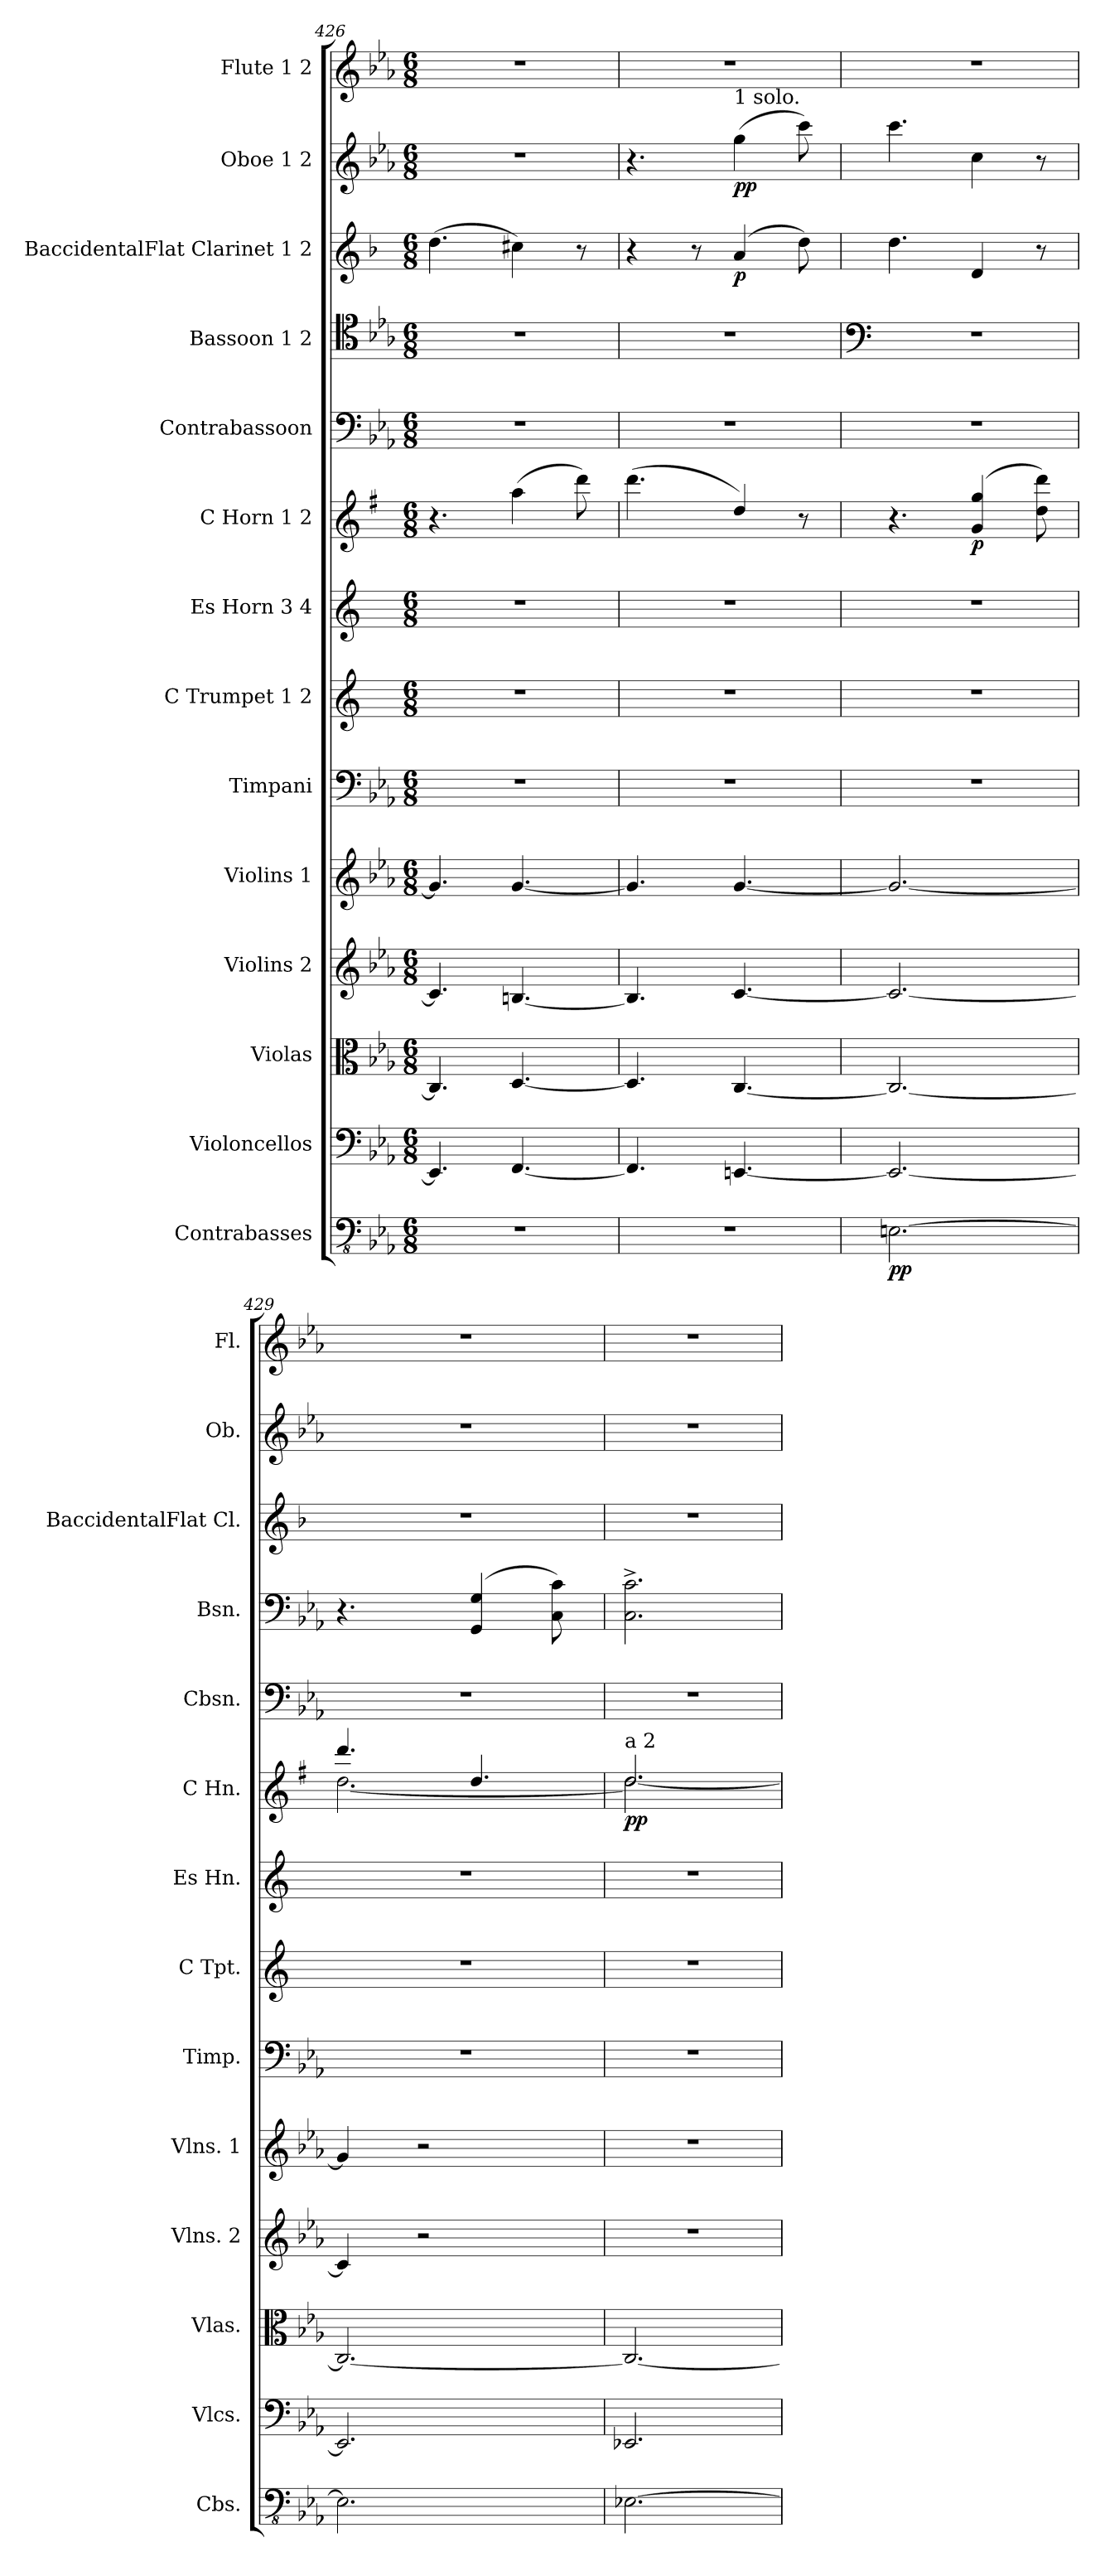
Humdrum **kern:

**kern	**dynam	**kern	**kern	**kern	**kern	**kern	**kern	**kern	**kern	**dynam	**kern	**kern	**kern	**dynam	**kern	**dynam	**kern
*part14	*part14	*part13	*part12	*part11	*part10	*part9	*part8	*part7	*part6	*part6	*part5	*part4	*part3	*part3	*part2	*part2	*part1
*staff14	*staff14	*staff13	*staff12	*staff11	*staff10	*staff9	*staff8	*staff7	*staff6	*staff6	*staff5	*staff4	*staff3	*staff3	*staff2	*staff2	*staff1
*I"Contrabasses	*	*I"Violoncellos	*I"Violas	*I"Violins 2	*I"Violins 1	*I"Timpani	*I"C Trumpet 1 2	*I"Es Horn 3 4	*I"C Horn 1 2	*	*I"Contrabassoon	*I"Bassoon 1 2	*I"BaccidentalFlat Clarinet 1 2	*	*I"Oboe 1 2	*	*I"Flute  1 2
*I'Cbs.	*	*I'Vlcs.	*I'Vlas.	*I'Vlns. 2	*I'Vlns. 1	*I'Timp.	*I'C Tpt.	*I'Es Hn.	*I'C Hn.	*	*I'Cbsn.	*I'Bsn.	*I'BaccidentalFlat Cl.	*	*I'Ob.	*	*I'Fl.
*clefFv4	*	*clefF4	*clefC3	*clefG2	*clefG2	*clefF4	*clefG2	*clefG2	*clefG2	*	*clefF4	*clefC4	*clefG2	*	*clefG2	*	*clefG2
*	*	*	*	*	*	*	*	*ITrd5c9	*ITrd4c7	*	*ITrd7c12	*	*ITrd1c2	*	*	*	*
*k[b-e-a-]	*	*k[b-e-a-]	*k[b-e-a-]	*k[b-e-a-]	*k[b-e-a-]	*k[b-e-a-]	*k[]	*k[b-e-a-]	*k[]	*	*k[b-e-a-]	*k[b-e-a-]	*k[b-e-a-]	*	*k[b-e-a-]	*	*k[b-e-a-]
*M6/8	*	*M6/8	*M6/8	*M6/8	*M6/8	*M6/8	*M6/8	*M6/8	*M6/8	*	*M6/8	*M6/8	*M6/8	*	*M6/8	*	*M6/8
=426	=426	=426	=426	=426	=426	=426	=426	=426	=426	=426	=426	=426	=426	=426	=426	=426	=426
2.r	.	4.EE/]	4.C/]	4.c/]	4.g/]	2.r	2.r	2.r	4.r	.	2.r	2.r	(4.cc\	.	2.r	.	2.r
.	.	[4.FF/	[4.D/	[4.Bn/	[4.g/	.	.	.	(4dd\	.	.	.	4bn\)	.	.	.	.
.	.	.	.	.	.	.	.	.	8gg\)	.	.	.	8r	.	.	.	.
=427	=427	=427	=427	=427	=427	=427	=427	=427	=427	=427	=427	=427	=427	=427	=427	=427	=427
2.r	.	4.FF/]	4.D/]	4.B/]	4.g/]	2.r	2.r	2.r	(4.gg\	.	2.r	2.r	4r	.	4.r	.	2.r
.	.	.	.	.	.	.	.	.	.	.	.	.	8r	.	.	.	.
!	!	!	!	!	!	!	!	!	!	!	!	!	!	!	!LO:TX:a:t=1 solo.	!	!
!	!	!	!	!	!	!	!	!	!	!	!	!	!	!LO:DY:b	!	!LO:DY:b	!
!	!	!	!	!	!	!	!	!	!	!	!	!	!	!	!	!LO:DY:n=1:b	!
.	.	[4.EEn/	[4.C/	[4.c/	[4.g/	.	.	.	4g/)	.	.	.	(4g/	p	(4gg\	p p	.
.	.	.	.	.	.	.	.	.	8r	.	.	.	8cc\)	.	8ccc\)	.	.
=428	=428	=428	=428	=428	=428	=428	=428	=428	=428	=428	=428	=428	=428	=428	=428	=428	=428
*	*	*	*	*	*	*	*	*	*	*	*	*clefF4	*	*	*	*	*
!	!LO:DY:b	!	!	!	!	!	!	!	!	!	!	!	!	!	!	!	!
[2.EEn\	pp	2.EE/_	2.C/_	2.c/_	2.g/_	2.r	2.r	2.r	4.r	.	2.r	2.r	4.cc\	.	4.ccc\	.	2.r
!	!	!	!	!	!	!	!	!	!	!LO:DY:b	!	!	!	!	!	!	!
.	.	.	.	.	.	.	.	.	(4c/ 4cc/	p	.	.	4c/	.	4cc\	.	.
.	.	.	.	.	.	.	.	.	8g\ 8gg\)	.	.	.	8r	.	8r	.	.
!!LO:PB:g=z
=429	=429	=429	=429	=429	=429	=429	=429	=429	=429	=429	=429	=429	=429	=429	=429	=429	=429
*	*	*	*	*	*	*	*	*	*^	*	*	*	*	*	*	*	*
2.EE\]	.	2.EE/]	2.C/_	4c/]	4g/]	2.r	2.r	2.r	4.gg/	[2.g\	.	2.r	4.r	2.r	.	2.r	.	2.r
.	.	.	.	2r	2r	.	.	.	.	.	.	.	.	.	.	.	.	.
.	.	.	.	.	.	.	.	.	4.g/	.	.	.	(4GG/ 4G/	.	.	.	.	.
.	.	.	.	.	.	.	.	.	.	.	.	.	8C\ 8c\)	.	.	.	.	.
=430	=430	=430	=430	=430	=430	=430	=430	=430	=430	=430	=430	=430	=430	=430	=430	=430	=430	=430
!	!	!	!	!	!	!	!	!	!LO:TX:a:t=a 2	!	!	!	!	!	!	!	!	!
!	!	!	!	!	!	!	!	!	!	!	!LO:DY:b	!	!	!	!	!	!	!
[2.EE-X\	.	2.EE-X/	2.C/_	2.r	2.r	2.r	2.r	2.r	2.g/	2.g\_	pp	2.r	2.C\^ 2.c\^	2.r	.	2.r	.	2.r
*	*	*	*	*	*	*	*	*	*v	*v	*	*	*	*	*	*	*	*
=	=	=	=	=	=	=	=	=	=	=	=	=	=	=	=	=	=
*-	*-	*-	*-	*-	*-	*-	*-	*-	*-	*-	*-	*-	*-	*-	*-	*-	*-
